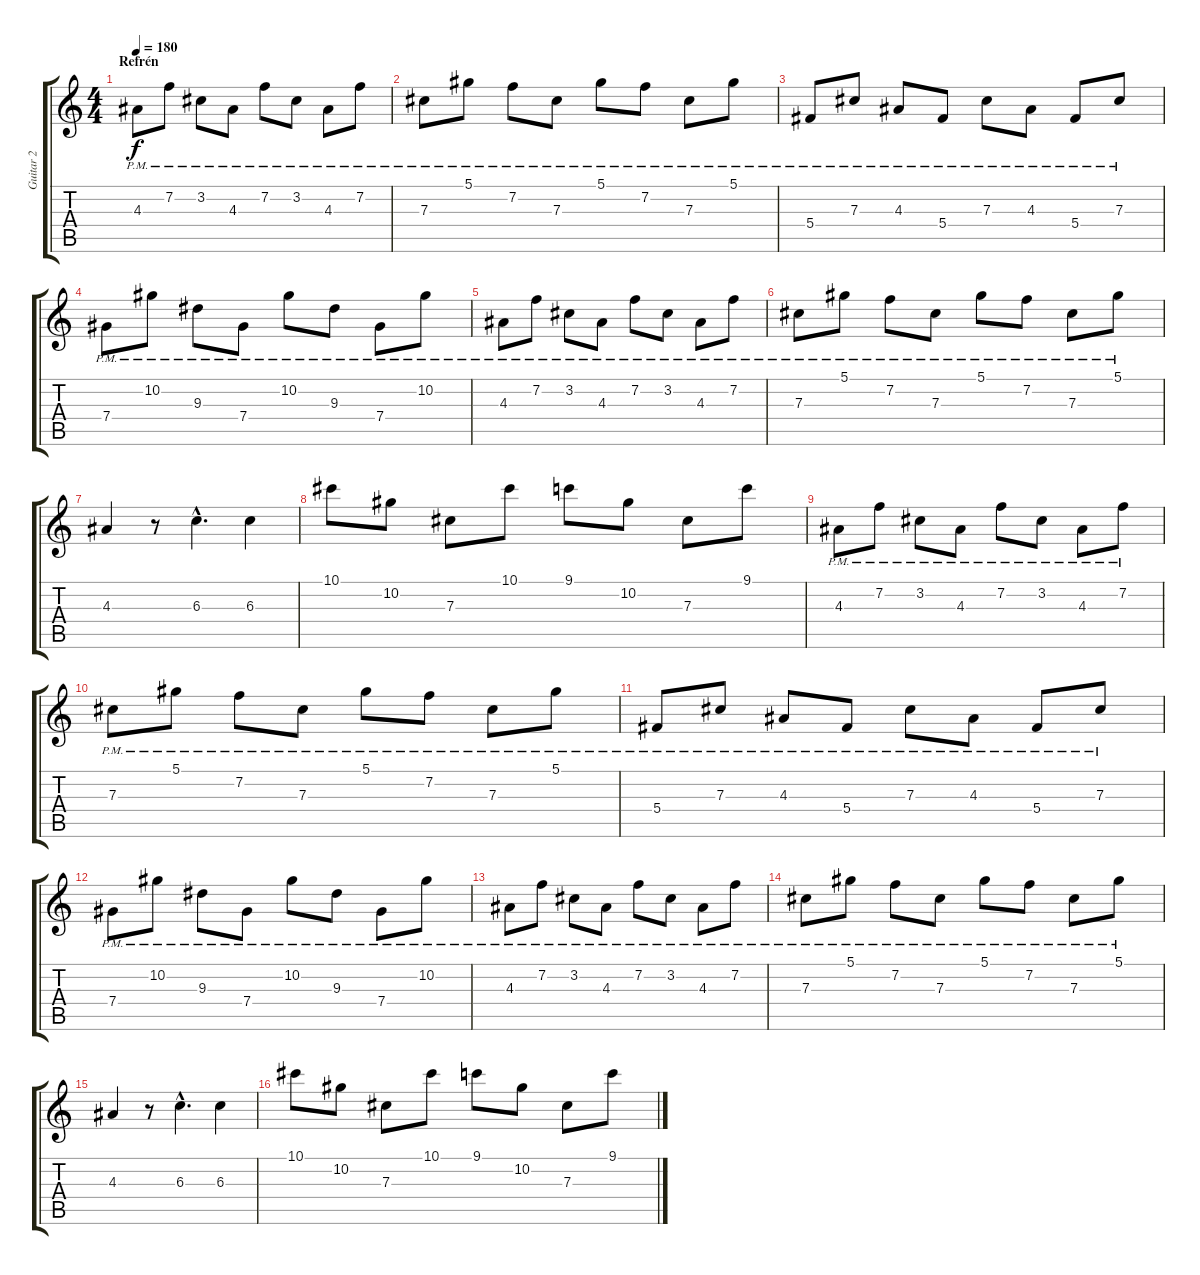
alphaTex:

\track ("Guitar 2" "Guitar 2") {instrument distortionguitar}
\staff {score tabs}
\tuning (Eb4 Bb3 Gb3 Db3 Ab2 Eb2) {hide}
\ts (4 4)
\section ("" "Refrén")
\tempo 180
\clef g2
\ks c
4.3{pm}.8{dy f} 7.2{pm}.8 3.2{pm}.8 4.3{pm}.8 7.2{pm}.8 3.2{pm}.8 4.3{pm}.8 7.2{pm}.8 |
7.3{pm}.8 5.1{pm}.8 7.2{pm}.8 7.3{pm}.8 5.1{pm}.8 7.2{pm}.8 7.3{pm}.8 5.1{pm}.8 |
5.4{pm}.8 7.3{pm}.8 4.3{pm}.8 5.4{pm}.8 7.3{pm}.8 4.3{pm}.8 5.4{pm}.8 7.3{pm}.8 |
7.4{pm}.8 10.2{pm}.8 9.3{pm}.8 7.4{pm}.8 10.2{pm}.8 9.3{pm}.8 7.4{pm}.8 10.2{pm}.8 |
4.3{pm}.8 7.2{pm}.8 3.2{pm}.8 4.3{pm}.8 7.2{pm}.8 3.2{pm}.8 4.3{pm}.8 7.2{pm}.8 |
7.3{pm}.8 5.1{pm}.8 7.2{pm}.8 7.3{pm}.8 5.1{pm}.8 7.2{pm}.8 7.3{pm}.8 5.1{pm}.8 |
4.3.4 r.8 6.3{hac}.4{d} 6.3.4 |
10.1.8 10.2.8 7.3.8 10.1.8 9.1.8 10.2.8 7.3.8 9.1.8 |
4.3{pm}.8 7.2{pm}.8 3.2{pm}.8 4.3{pm}.8 7.2{pm}.8 3.2{pm}.8 4.3{pm}.8 7.2{pm}.8 |
7.3{pm}.8 5.1{pm}.8 7.2{pm}.8 7.3{pm}.8 5.1{pm}.8 7.2{pm}.8 7.3{pm}.8 5.1{pm}.8 |
5.4{pm}.8 7.3{pm}.8 4.3{pm}.8 5.4{pm}.8 7.3{pm}.8 4.3{pm}.8 5.4{pm}.8 7.3{pm}.8 |
7.4{pm}.8 10.2{pm}.8 9.3{pm}.8 7.4{pm}.8 10.2{pm}.8 9.3{pm}.8 7.4{pm}.8 10.2{pm}.8 |
4.3{pm}.8 7.2{pm}.8 3.2{pm}.8 4.3{pm}.8 7.2{pm}.8 3.2{pm}.8 4.3{pm}.8 7.2{pm}.8 |
7.3{pm}.8 5.1{pm}.8 7.2{pm}.8 7.3{pm}.8 5.1{pm}.8 7.2{pm}.8 7.3{pm}.8 5.1{pm}.8 |
4.3.4 r.8 6.3{hac}.4{d} 6.3.4 |
10.1.8 10.2.8 7.3.8 10.1.8 9.1.8 10.2.8 7.3.8 9.1.8
